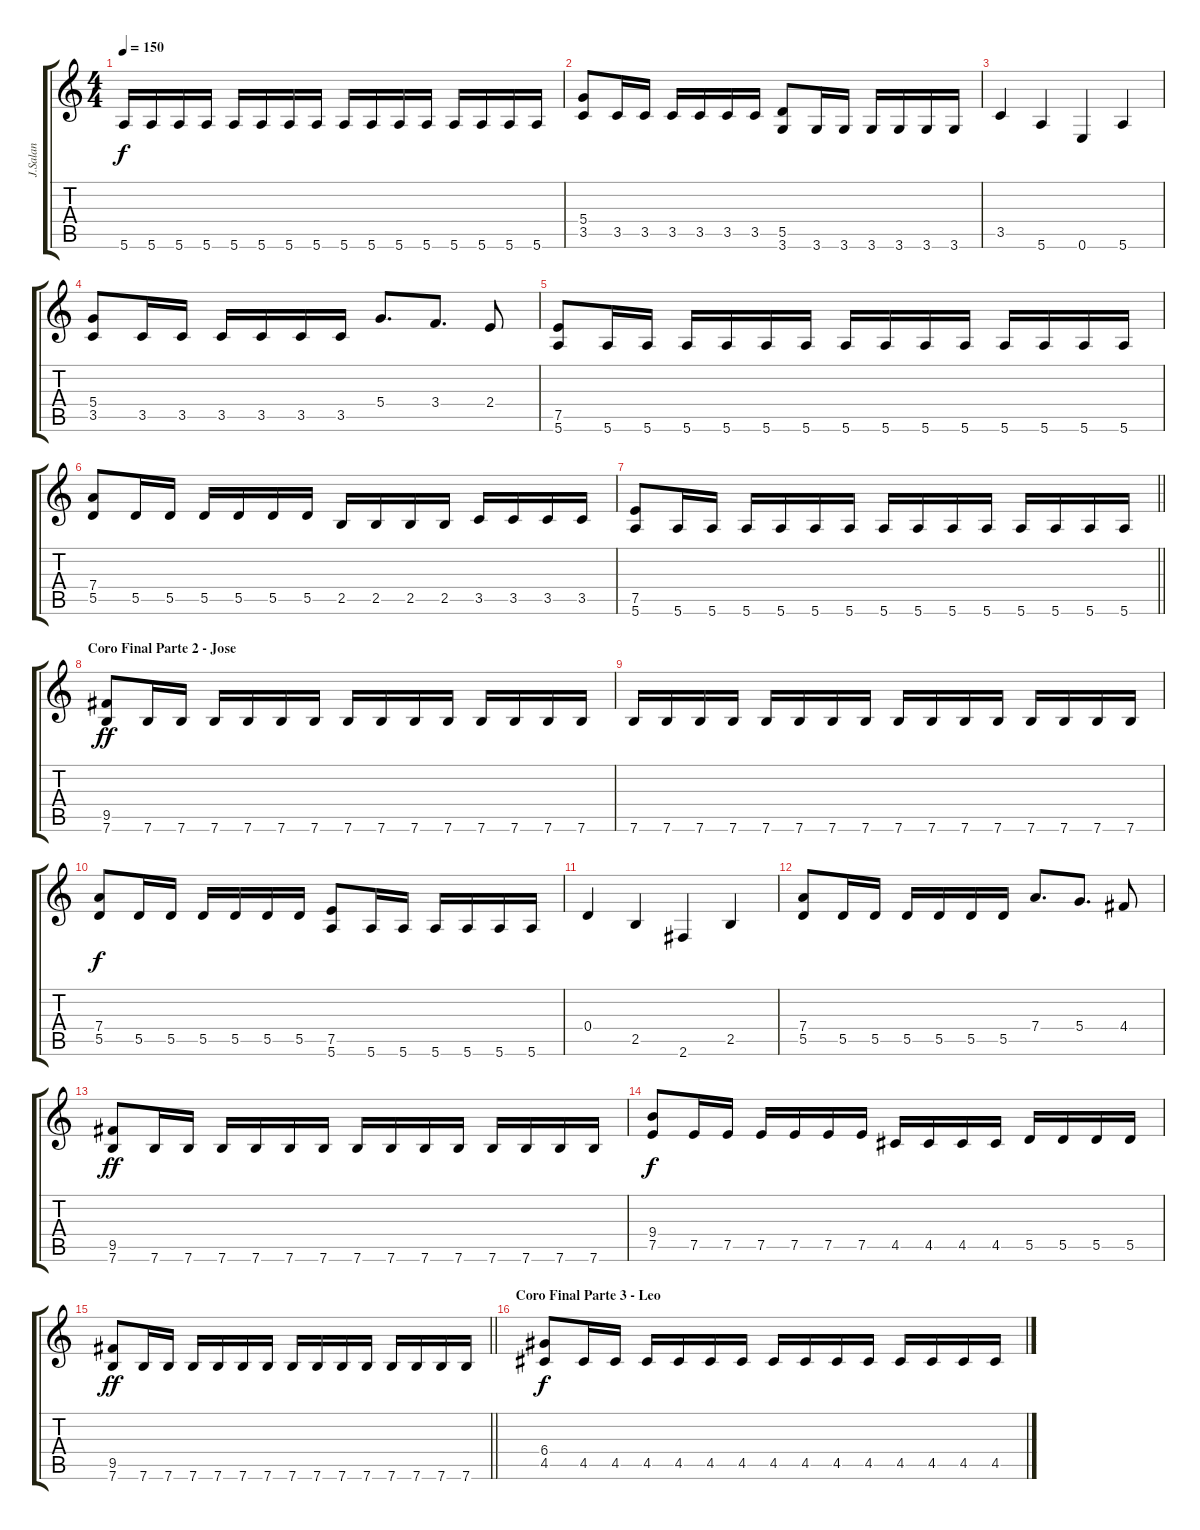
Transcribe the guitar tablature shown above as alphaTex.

\track ("J.Salan" "J.Salan") {instrument overdrivenguitar}
\staff {score tabs}
\tuning (E4 B3 G3 D3 A2 E2) {hide}
\ts (4 4)
\tempo 150
\clef g2
\ks c
5.6.16{dy f} 5.6.16 5.6.16 5.6.16 5.6.16 5.6.16 5.6.16 5.6.16 5.6.16 5.6.16 5.6.16 5.6.16 5.6.16 5.6.16 5.6.16 5.6.16 |
(5.4 3.5).8 3.5.16 3.5.16 3.5.16 3.5.16 3.5.16 3.5.16 (5.5 3.6).8 3.6.16 3.6.16 3.6.16 3.6.16 3.6.16 3.6.16 |
3.5.4 5.6.4 0.6.4 5.6.4 |
(5.4 3.5).8 3.5.16 3.5.16 3.5.16 3.5.16 3.5.16 3.5.16 5.4.8{d} 3.4.8{d} 2.4.8 |
(7.5 5.6).8 5.6.16 5.6.16 5.6.16 5.6.16 5.6.16 5.6.16 5.6.16 5.6.16 5.6.16 5.6.16 5.6.16 5.6.16 5.6.16 5.6.16 |
(7.4 5.5).8 5.5.16 5.5.16 5.5.16 5.5.16 5.5.16 5.5.16 2.5.16 2.5.16 2.5.16 2.5.16 3.5.16 3.5.16 3.5.16 3.5.16 |
\barLineRight lightlight
(7.5 5.6).8 5.6.16 5.6.16 5.6.16 5.6.16 5.6.16 5.6.16 5.6.16 5.6.16 5.6.16 5.6.16 5.6.16 5.6.16 5.6.16 5.6.16 |
\section ("" "Coro Final Parte 2 - Jose")
(9.5 7.6).8{dy ff} 7.6.16 7.6.16 7.6.16 7.6.16 7.6.16 7.6.16 7.6.16 7.6.16 7.6.16 7.6.16 7.6.16 7.6.16 7.6.16 7.6.16 |
7.6.16 7.6.16 7.6.16 7.6.16 7.6.16 7.6.16 7.6.16 7.6.16 7.6.16 7.6.16 7.6.16 7.6.16 7.6.16 7.6.16 7.6.16 7.6.16 |
(7.4 5.5).8{dy f} 5.5.16 5.5.16 5.5.16 5.5.16 5.5.16 5.5.16 (7.5 5.6).8 5.6.16 5.6.16 5.6.16 5.6.16 5.6.16 5.6.16 |
0.4.4 2.5.4 2.6.4 2.5.4 |
(7.4 5.5).8 5.5.16 5.5.16 5.5.16 5.5.16 5.5.16 5.5.16 7.4.8{d} 5.4.8{d} 4.4.8 |
(9.5 7.6).8{dy ff} 7.6.16 7.6.16 7.6.16 7.6.16 7.6.16 7.6.16 7.6.16 7.6.16 7.6.16 7.6.16 7.6.16 7.6.16 7.6.16 7.6.16 |
(9.4 7.5).8{dy f} 7.5.16 7.5.16 7.5.16 7.5.16 7.5.16 7.5.16 4.5.16 4.5.16 4.5.16 4.5.16 5.5.16 5.5.16 5.5.16 5.5.16 |
\barLineRight lightlight
(9.5 7.6).8{dy ff} 7.6.16 7.6.16 7.6.16 7.6.16 7.6.16 7.6.16 7.6.16 7.6.16 7.6.16 7.6.16 7.6.16 7.6.16 7.6.16 7.6.16 |
\section ("" "Coro Final Parte 3 - Leo")
(6.4 4.5).8{dy f} 4.5.16 4.5.16 4.5.16 4.5.16 4.5.16 4.5.16 4.5.16 4.5.16 4.5.16 4.5.16 4.5.16 4.5.16 4.5.16 4.5.16
